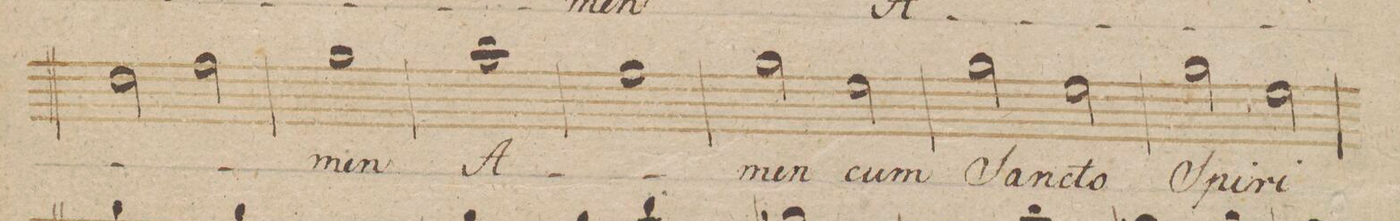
**kern	**text	**dynam
*I"Alto.	*	*
*clefC3	*	*
*k[b-]	*	*
*met(c)	*	*
*M4/4	*	*
2e\	.	.
2g\	.	.
=196	=196	=196
1a	-men	.
=197	=197	=197
1b-	A-	.
=198	=198	=198
1g	.	.
=199	=199	=199
2a\	-men	.
2f\	cum	.
=200	=200	=200
2a\	San-	.
2f\	-cto	.
=201	=201	=201
2a\	Spi-	.
2f\	-ri-	.
=202	=202	=202
*-	*-	*-
